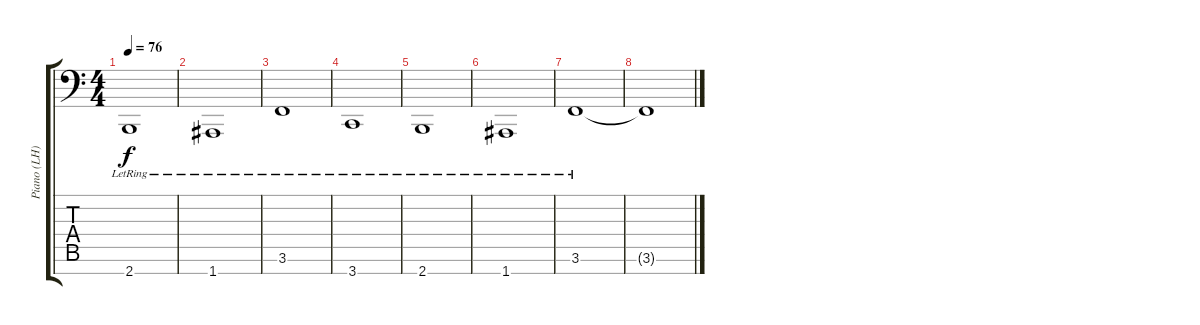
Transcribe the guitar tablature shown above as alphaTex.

\track ("Piano (LH)" "Piano (LH)") {instrument acousticgrandpiano}
\staff {score tabs}
\tuning (D4 A3 F3 C3 G2 D2 A1) {hide}
\ts (4 4)
\tempo 76
\clef f4
\ks c
2.7{lr}.1{dy f} |
1.7{lr}.1 |
3.6{lr}.1 |
3.7{lr}.1 |
2.7{lr}.1 |
1.7{lr}.1 |
3.6{lr}.1 |
3.6{t}.1
